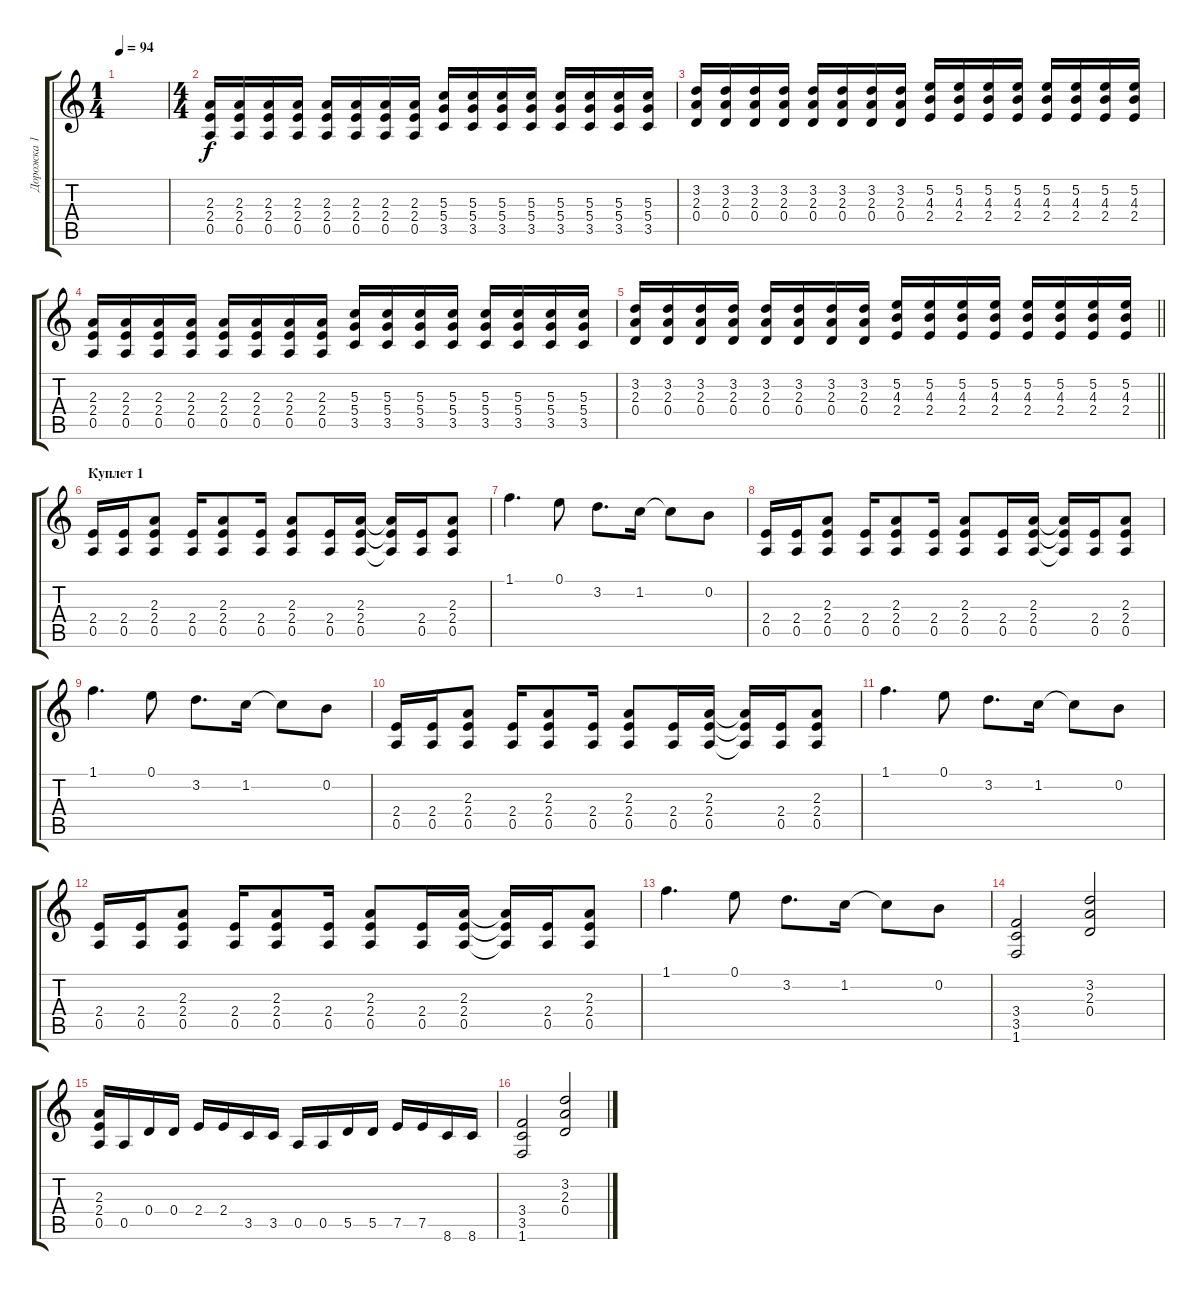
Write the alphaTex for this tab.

\track ("Дорожка 1" "Дорожка 1") {instrument distortionguitar}
\staff {score tabs}
\tuning (E4 B3 G3 D3 A2 E2) {hide}
\ts (1 4)
\tempo 94
\clef g2
\ks c
|
\ts (4 4)
(2.3 2.4 0.5).16{volume 10} (2.3 2.4 0.5).16 (2.3 2.4 0.5).16 (2.3 2.4 0.5).16 (2.3 2.4 0.5).16 (2.3 2.4 0.5).16 (2.3 2.4 0.5).16 (2.3 2.4 0.5).16 (5.3 5.4 3.5).16 (5.3 5.4 3.5).16 (5.3 5.4 3.5).16 (5.3 5.4 3.5).16 (5.3 5.4 3.5).16 (5.3 5.4 3.5).16 (5.3 5.4 3.5).16 (5.3 5.4 3.5).16 |
(3.2 2.3 0.4).16 (3.2 2.3 0.4).16 (3.2 2.3 0.4).16 (3.2 2.3 0.4).16 (3.2 2.3 0.4).16 (3.2 2.3 0.4).16 (3.2 2.3 0.4).16 (3.2 2.3 0.4).16 (5.2 4.3 2.4).16 (5.2 4.3 2.4).16 (5.2 4.3 2.4).16 (5.2 4.3 2.4).16 (5.2 4.3 2.4).16 (5.2 4.3 2.4).16 (5.2 4.3 2.4).16 (5.2 4.3 2.4).16 |
(2.3 2.4 0.5).16 (2.3 2.4 0.5).16 (2.3 2.4 0.5).16 (2.3 2.4 0.5).16 (2.3 2.4 0.5).16 (2.3 2.4 0.5).16 (2.3 2.4 0.5).16 (2.3 2.4 0.5).16 (5.3 5.4 3.5).16 (5.3 5.4 3.5).16 (5.3 5.4 3.5).16 (5.3 5.4 3.5).16 (5.3 5.4 3.5).16 (5.3 5.4 3.5).16 (5.3 5.4 3.5).16 (5.3 5.4 3.5).16 |
\barLineRight lightlight
(3.2 2.3 0.4).16 (3.2 2.3 0.4).16 (3.2 2.3 0.4).16 (3.2 2.3 0.4).16 (3.2 2.3 0.4).16 (3.2 2.3 0.4).16 (3.2 2.3 0.4).16 (3.2 2.3 0.4).16 (5.2 4.3 2.4).16 (5.2 4.3 2.4).16 (5.2 4.3 2.4).16 (5.2 4.3 2.4).16 (5.2 4.3 2.4).16 (5.2 4.3 2.4).16 (5.2 4.3 2.4).16 (5.2 4.3 2.4).16 |
\section ("" "Куплет 1")
(2.4 0.5).16{volume 13} (2.4 0.5).16 (2.3 2.4 0.5).8 (2.4 0.5).16 (2.3 2.4 0.5).8 (2.4 0.5).16 (2.3 2.4 0.5).8 (2.4 0.5).16 (2.3 2.4 0.5).16 (2.3{t} 2.4{t} 0.5{t}).16 (2.4 0.5).16 (2.3 2.4 0.5).8 |
1.1.4{d} 0.1.8 3.2.8{d} 1.2.16 1.2{t}.8 0.2.8 |
(2.4 0.5).16 (2.4 0.5).16 (2.3 2.4 0.5).8 (2.4 0.5).16 (2.3 2.4 0.5).8 (2.4 0.5).16 (2.3 2.4 0.5).8 (2.4 0.5).16 (2.3 2.4 0.5).16 (2.3{t} 2.4{t} 0.5{t}).16 (2.4 0.5).16 (2.3 2.4 0.5).8 |
1.1.4{d} 0.1.8 3.2.8{d} 1.2.16 1.2{t}.8 0.2.8 |
(2.4 0.5).16 (2.4 0.5).16 (2.3 2.4 0.5).8 (2.4 0.5).16 (2.3 2.4 0.5).8 (2.4 0.5).16 (2.3 2.4 0.5).8 (2.4 0.5).16 (2.3 2.4 0.5).16 (2.3{t} 2.4{t} 0.5{t}).16 (2.4 0.5).16 (2.3 2.4 0.5).8 |
1.1.4{d} 0.1.8 3.2.8{d} 1.2.16 1.2{t}.8 0.2.8 |
(2.4 0.5).16 (2.4 0.5).16 (2.3 2.4 0.5).8 (2.4 0.5).16 (2.3 2.4 0.5).8 (2.4 0.5).16 (2.3 2.4 0.5).8 (2.4 0.5).16 (2.3 2.4 0.5).16 (2.3{t} 2.4{t} 0.5{t}).16 (2.4 0.5).16 (2.3 2.4 0.5).8 |
1.1.4{d} 0.1.8 3.2.8{d} 1.2.16 1.2{t}.8 0.2.8 |
(3.4 3.5 1.6).2 (3.2 2.3 0.4).2 |
(2.3 2.4 0.5).16 0.5.16 0.4.16 0.4.16 2.4.16 2.4.16 3.5.16 3.5.16 0.5.16 0.5.16 5.5.16 5.5.16 7.5.16 7.5.16 8.6.16 8.6.16 |
(3.4 3.5 1.6).2 (3.2 2.3 0.4).2
